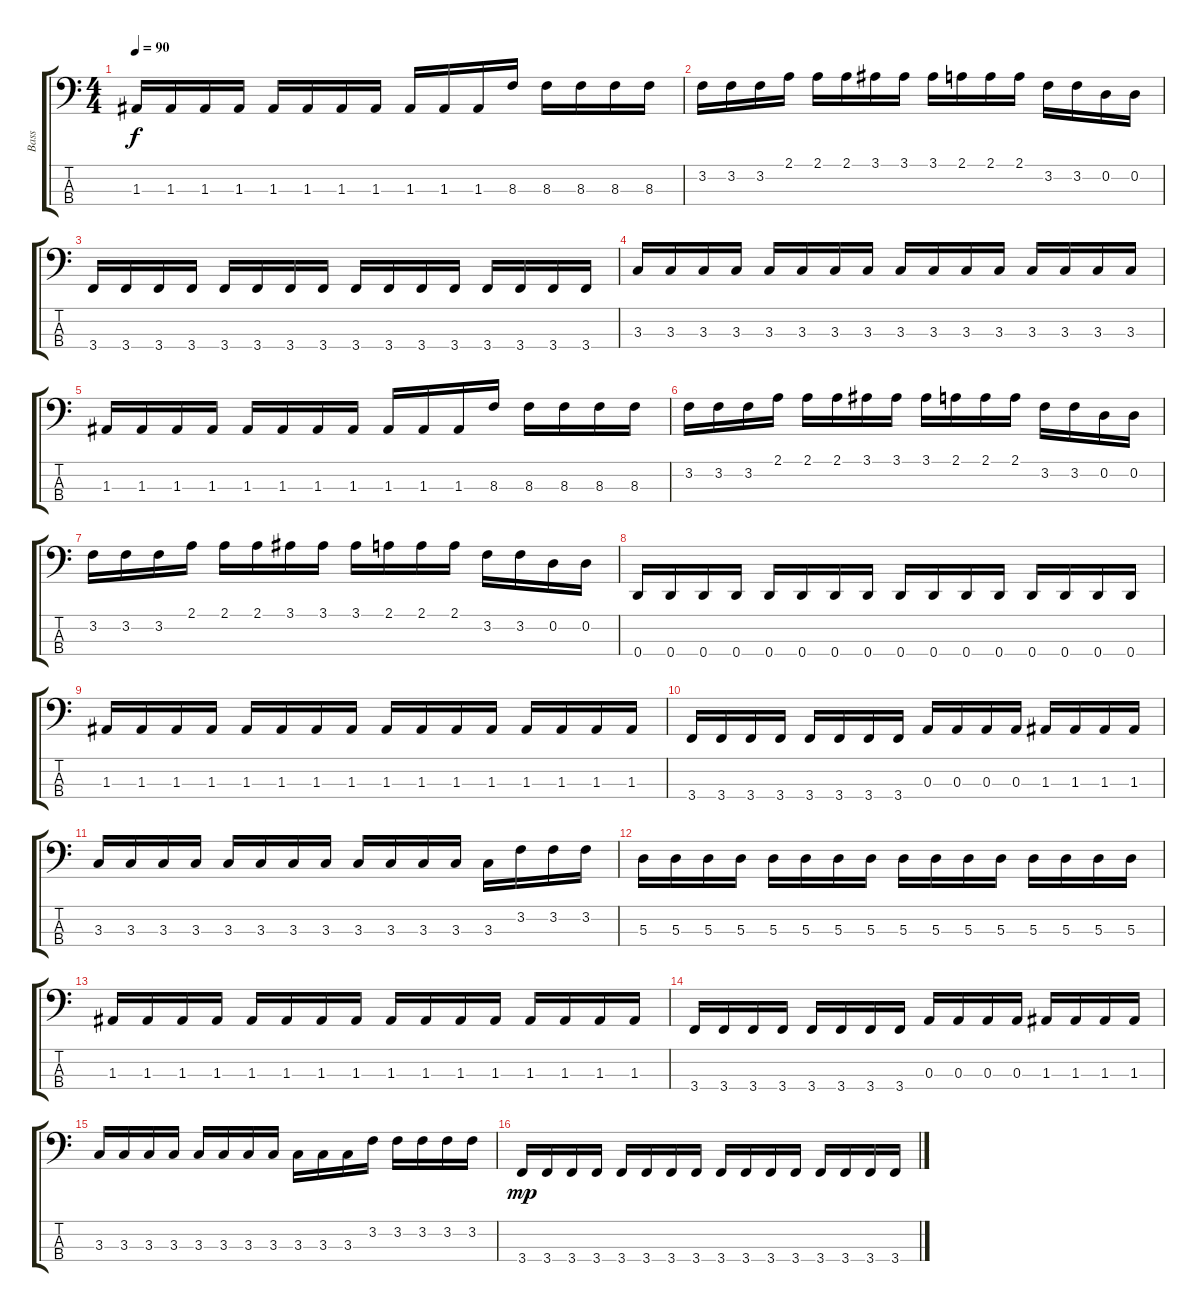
\track ("Bass" "Bass") {instrument electricbassfinger}
\staff {score tabs}
\tuning (G2 D2 A1 D1) {hide}
\ts (4 4)
\tempo 90
\clef f4
\ks c
1.3.16{dy f} 1.3.16 1.3.16 1.3.16 1.3.16 1.3.16 1.3.16 1.3.16 1.3.16 1.3.16 1.3.16 8.3.16 8.3.16 8.3.16 8.3.16 8.3.16 |
3.2.16 3.2.16 3.2.16 2.1.16 2.1.16 2.1.16 3.1.16 3.1.16 3.1.16 2.1.16 2.1.16 2.1.16 3.2.16 3.2.16 0.2.16 0.2.16 |
3.4.16 3.4.16 3.4.16 3.4.16 3.4.16 3.4.16 3.4.16 3.4.16 3.4.16 3.4.16 3.4.16 3.4.16 3.4.16 3.4.16 3.4.16 3.4.16 |
3.3.16 3.3.16 3.3.16 3.3.16 3.3.16 3.3.16 3.3.16 3.3.16 3.3.16 3.3.16 3.3.16 3.3.16 3.3.16 3.3.16 3.3.16 3.3.16 |
1.3.16 1.3.16 1.3.16 1.3.16 1.3.16 1.3.16 1.3.16 1.3.16 1.3.16 1.3.16 1.3.16 8.3.16 8.3.16 8.3.16 8.3.16 8.3.16 |
3.2.16 3.2.16 3.2.16 2.1.16 2.1.16 2.1.16 3.1.16 3.1.16 3.1.16 2.1.16 2.1.16 2.1.16 3.2.16 3.2.16 0.2.16 0.2.16 |
3.2.16 3.2.16 3.2.16 2.1.16 2.1.16 2.1.16 3.1.16 3.1.16 3.1.16 2.1.16 2.1.16 2.1.16 3.2.16 3.2.16 0.2.16 0.2.16 |
0.4.16 0.4.16 0.4.16 0.4.16 0.4.16 0.4.16 0.4.16 0.4.16 0.4.16 0.4.16 0.4.16 0.4.16 0.4.16 0.4.16 0.4.16 0.4.16 |
1.3.16 1.3.16 1.3.16 1.3.16 1.3.16 1.3.16 1.3.16 1.3.16 1.3.16 1.3.16 1.3.16 1.3.16 1.3.16 1.3.16 1.3.16 1.3.16 |
3.4.16 3.4.16 3.4.16 3.4.16 3.4.16 3.4.16 3.4.16 3.4.16 0.3.16 0.3.16 0.3.16 0.3.16 1.3.16 1.3.16 1.3.16 1.3.16 |
3.3.16 3.3.16 3.3.16 3.3.16 3.3.16 3.3.16 3.3.16 3.3.16 3.3.16 3.3.16 3.3.16 3.3.16 3.3.16 3.2.16 3.2.16 3.2.16 |
5.3.16 5.3.16 5.3.16 5.3.16 5.3.16 5.3.16 5.3.16 5.3.16 5.3.16 5.3.16 5.3.16 5.3.16 5.3.16 5.3.16 5.3.16 5.3.16 |
1.3.16 1.3.16 1.3.16 1.3.16 1.3.16 1.3.16 1.3.16 1.3.16 1.3.16 1.3.16 1.3.16 1.3.16 1.3.16 1.3.16 1.3.16 1.3.16 |
3.4.16 3.4.16 3.4.16 3.4.16 3.4.16 3.4.16 3.4.16 3.4.16 0.3.16 0.3.16 0.3.16 0.3.16 1.3.16 1.3.16 1.3.16 1.3.16 |
3.3.16 3.3.16 3.3.16 3.3.16 3.3.16 3.3.16 3.3.16 3.3.16 3.3.16 3.3.16 3.3.16 3.2.16 3.2.16 3.2.16 3.2.16 3.2.16 |
3.4.16{dy mp} 3.4.16 3.4.16 3.4.16 3.4.16 3.4.16 3.4.16 3.4.16 3.4.16 3.4.16 3.4.16 3.4.16 3.4.16 3.4.16 3.4.16 3.4.16
